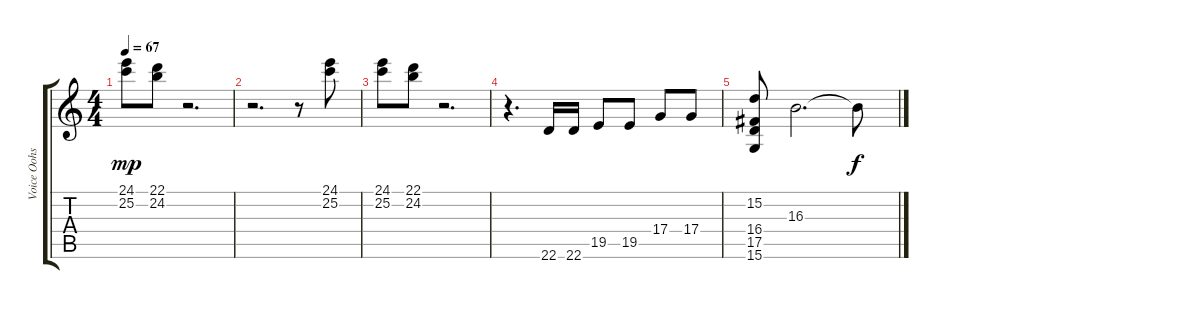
\track ("Voice Oohs" "Voice Oohs") {instrument voiceoohs}
\staff {score tabs}
\tuning (E4 B3 G3 D3 A2 E2) {hide}
\ts (4 4)
\tempo 67
\clef g2
\ks c
(24.1 25.2).8{dy mp} (22.1 24.2).8 r.2{d} |
r.2{d} r.8 (24.1 25.2).8 |
(24.1 25.2).8 (22.1 24.2).8 r.2{d} |
r.4{d} 22.6.16 22.6.16 19.5.8 19.5.8 17.4.8 17.4.8 |
(15.2 16.4 17.5 15.6).8 16.3.2{d} 16.3{t}.8{dy f}
